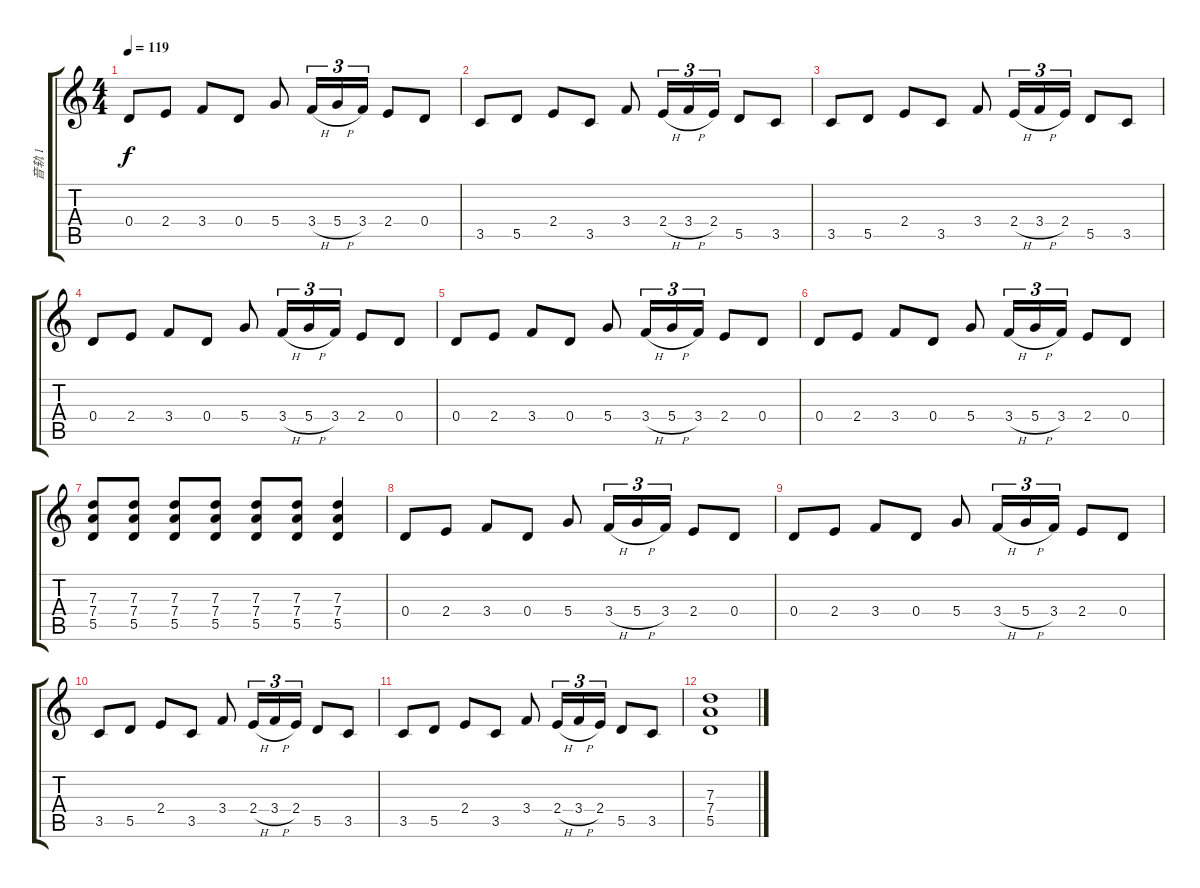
\track ("音轨 1" "音轨 1") {instrument overdrivenguitar}
\staff {score tabs}
\tuning (E4 B3 G3 D3 A2 E2) {hide}
\ts (4 4)
\tempo 119
\clef g2
\ks c
0.4.8{dy f} 2.4.8 3.4.8 0.4.8 5.4.8 3.4{h}.16{tu (3 2)} 5.4{h}.16{tu (3 2)} 3.4.16{tu (3 2)} 2.4.8 0.4.8 |
3.5.8 5.5.8 2.4.8 3.5.8 3.4.8 2.4{h}.16{tu (3 2)} 3.4{h}.16{tu (3 2)} 2.4.16{tu (3 2)} 5.5.8 3.5.8 |
3.5.8 5.5.8 2.4.8 3.5.8 3.4.8 2.4{h}.16{tu (3 2)} 3.4{h}.16{tu (3 2)} 2.4.16{tu (3 2)} 5.5.8 3.5.8 |
0.4.8 2.4.8 3.4.8 0.4.8 5.4.8 3.4{h}.16{tu (3 2)} 5.4{h}.16{tu (3 2)} 3.4.16{tu (3 2)} 2.4.8 0.4.8 |
0.4.8 2.4.8 3.4.8 0.4.8 5.4.8 3.4{h}.16{tu (3 2)} 5.4{h}.16{tu (3 2)} 3.4.16{tu (3 2)} 2.4.8 0.4.8 |
0.4.8 2.4.8 3.4.8 0.4.8 5.4.8 3.4{h}.16{tu (3 2)} 5.4{h}.16{tu (3 2)} 3.4.16{tu (3 2)} 2.4.8 0.4.8 |
(7.3 7.4 5.5).8 (7.3 7.4 5.5).8 (7.3 7.4 5.5).8 (7.3 7.4 5.5).8 (7.3 7.4 5.5).8 (7.3 7.4 5.5).8 (7.3 7.4 5.5).4 |
0.4.8 2.4.8 3.4.8 0.4.8 5.4.8 3.4{h}.16{tu (3 2)} 5.4{h}.16{tu (3 2)} 3.4.16{tu (3 2)} 2.4.8 0.4.8 |
0.4.8 2.4.8 3.4.8 0.4.8 5.4.8 3.4{h}.16{tu (3 2)} 5.4{h}.16{tu (3 2)} 3.4.16{tu (3 2)} 2.4.8 0.4.8 |
3.5.8 5.5.8 2.4.8 3.5.8 3.4.8 2.4{h}.16{tu (3 2)} 3.4{h}.16{tu (3 2)} 2.4.16{tu (3 2)} 5.5.8 3.5.8 |
3.5.8 5.5.8 2.4.8 3.5.8 3.4.8 2.4{h}.16{tu (3 2)} 3.4{h}.16{tu (3 2)} 2.4.16{tu (3 2)} 5.5.8 3.5.8 |
(7.3 7.4 5.5).1
